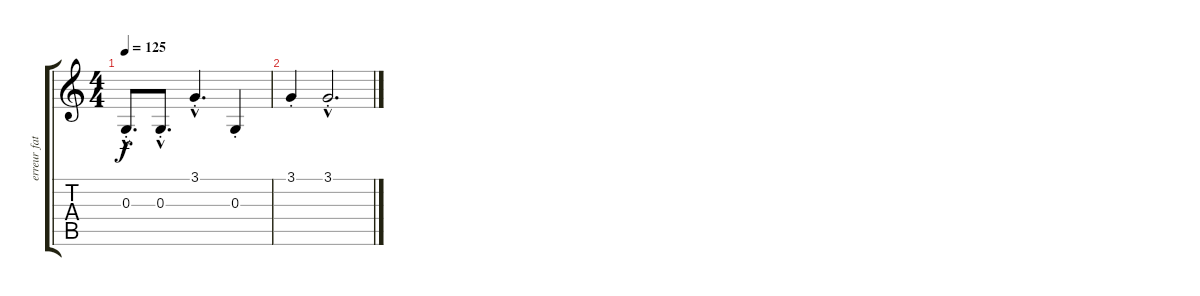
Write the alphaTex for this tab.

\track ("erreur fatale" "erreur fat") {instrument koto}
\staff {score tabs}
\tuning (E4 B3 G3 D3 A2 E2) {hide}
\ts (4 4)
\tempo 125
\clef g2
\ks c
0.3{hac st}.8{d dy f instrument koto} 0.3{hac st}.8{d} 3.1{hac st}.4{d} 0.3{st}.4 |
3.1{st}.4 3.1{hac st}.2{d}
